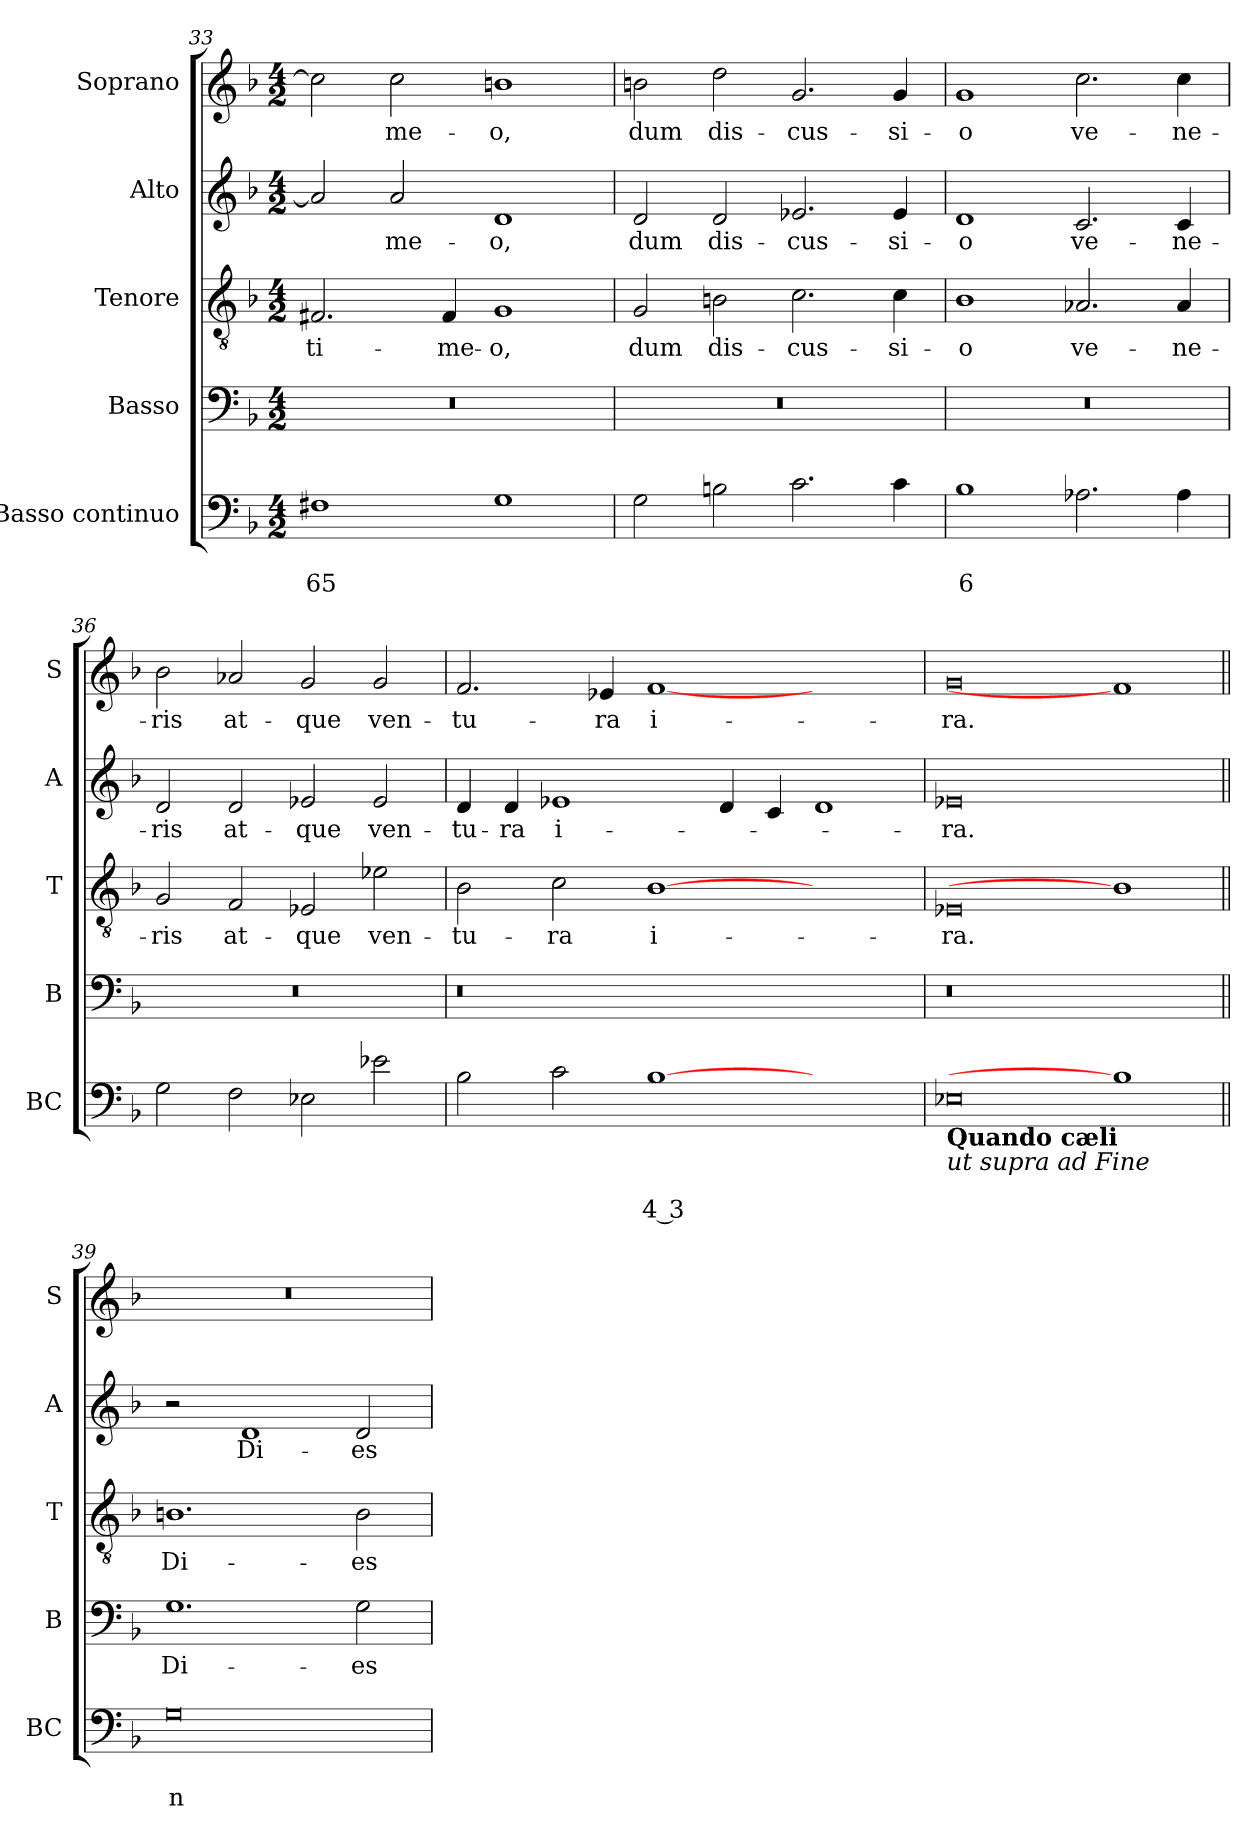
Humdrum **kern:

**kern	**text	**text	**kern	**text	**kern	**text	**kern	**text	**kern	**text
*part5	*part5	*part5	*part4	*part4	*part3	*part3	*part2	*part2	*part1	*part1
*staff5	*staff5	*staff5	*staff4	*staff4	*staff3	*staff3	*staff2	*staff2	*staff1	*staff1
*I"Basso continuo	*	*	*I"Basso	*	*I"Tenore	*	*I"Alto	*	*I"Soprano	*
*I'BC	*	*	*I'B	*	*I'T	*	*I'A	*	*I'S	*
!!LO:LB:g=z
*clefF4	*	*	*clefF4	*	*clefGv2	*	*clefG2	*	*clefG2	*
*k[b-]	*	*	*k[b-]	*	*k[b-]	*	*k[b-]	*	*k[b-]	*
*F:	*	*	*F:	*	*F:	*	*F:	*	*F:	*
*M4/2	*	*	*M4/2	*	*M4/2	*	*M4/2	*	*M4/2	*
=33	=33	=33	=33	=33	=33	=33	=33	=33	=33	=33
!	!	!LO:LY:b	!	!	!	!	!	!	!	!
!	!	!	!	!	!	!LO:LY:b	!	!	!	!
1F#X	.	65	0r	.	2.F#X/	ti-	2a/]	.	2cc\]	.
!	!	!	!	!	!	!	!	!LO:LY:b	!	!
!	!	!	!	!	!	!	!	!	!	!LO:LY:b
.	.	.	.	.	.	.	2a/	-me-	2cc\	-me-
!	!	!	!	!	!	!LO:LY:b	!	!	!	!
.	.	.	.	.	4F#/	-me-	.	.	.	.
!	!	!	!	!	!	!LO:LY:b	!	!	!	!
!	!	!	!	!	!	!	!	!LO:LY:b	!	!
!	!	!	!	!	!	!	!	!	!	!LO:LY:b
1G	.	.	.	.	1G	-o,	1d	-o,	1bn	-o,
=34	=34	=34	=34	=34	=34	=34	=34	=34	=34	=34
!	!	!	!	!	!	!LO:LY:b	!	!	!	!
!	!	!	!	!	!	!	!	!LO:LY:b	!	!
!	!	!	!	!	!	!	!	!	!	!LO:LY:b
2G\	.	.	0r	.	2G/	dum	2d/	dum	2bn\	dum
!	!	!	!	!	!	!LO:LY:b	!	!	!	!
!	!	!	!	!	!	!	!	!LO:LY:b	!	!
!	!	!	!	!	!	!	!	!	!	!LO:LY:b
2Bn\	.	.	.	.	2Bn\	dis-	2d/	dis-	2dd\	dis-
!	!	!	!	!	!	!LO:LY:b	!	!	!	!
!	!	!	!	!	!	!	!	!LO:LY:b	!	!
!	!	!	!	!	!	!	!	!	!	!LO:LY:b
2.c\	.	.	.	.	2.c\	-cus-	2.e-X/	-cus-	2.g/	-cus-
!	!	!	!	!	!	!LO:LY:b	!	!	!	!
!	!	!	!	!	!	!	!	!LO:LY:b	!	!
!	!	!	!	!	!	!	!	!	!	!LO:LY:b
4c\	.	.	.	.	4c\	-si-	4e-/	-si-	4g/	-si-
=35	=35	=35	=35	=35	=35	=35	=35	=35	=35	=35
!	!	!LO:LY:b	!	!	!	!	!	!	!	!
!	!	!	!	!	!	!LO:LY:b	!	!	!	!
!	!	!	!	!	!	!	!	!LO:LY:b	!	!
!	!	!	!	!	!	!	!	!	!	!LO:LY:b
1B-	.	6	0r	.	1B-	-o	1d	-o	1g	-o
!	!	!	!	!	!	!LO:LY:b	!	!	!	!
!	!	!	!	!	!	!	!	!LO:LY:b	!	!
!	!	!	!	!	!	!	!	!	!	!LO:LY:b
2.A-X\	.	.	.	.	2.A-X/	ve-	2.c/	ve-	2.cc\	ve-
!	!	!	!	!	!	!LO:LY:b	!	!	!	!
!	!	!	!	!	!	!	!	!LO:LY:b	!	!
!	!	!	!	!	!	!	!	!	!	!LO:LY:b
4A-\	.	.	.	.	4A-/	-ne-	4c/	-ne-	4cc\	-ne-
=36	=36	=36	=36	=36	=36	=36	=36	=36	=36	=36
!	!	!	!	!	!	!LO:LY:b	!	!	!	!
!	!	!	!	!	!	!	!	!LO:LY:b	!	!
!	!	!	!	!	!	!	!	!	!	!LO:LY:b
2G\	.	.	0r	.	2G/	-ris	2d/	-ris	2b-\	-ris
!	!	!	!	!	!	!LO:LY:b	!	!	!	!
!	!	!	!	!	!	!	!	!LO:LY:b	!	!
!	!	!	!	!	!	!	!	!	!	!LO:LY:b
2F\	.	.	.	.	2F/	at-	2d/	at-	2a-X/	at-
!	!	!	!	!	!	!LO:LY:b	!	!	!	!
!	!	!	!	!	!	!	!	!LO:LY:b	!	!
!	!	!	!	!	!	!	!	!	!	!LO:LY:b
2E-X\	.	.	.	.	2E-X/	-que	2e-X/	-que	2g/	-que
!	!	!	!	!	!	!LO:LY:b	!	!	!	!
!	!	!	!	!	!	!	!	!LO:LY:b	!	!
!	!	!	!	!	!	!	!	!	!	!LO:LY:b
2e-X\	.	.	.	.	2e-X\	ven-	2e-/	ven-	2g/	ven-
=37	=37	=37	=37	=37	=37	=37	=37	=37	=37	=37
!	!	!	!	!	!	!LO:LY:b	!	!	!	!
!	!	!	!	!	!	!	!	!LO:LY:b	!	!
!	!	!	!	!	!	!	!	!	!	!LO:LY:b
2B-\	.	.	0r	.	2B-\	-tu-	4d/	-tu-	2.f/	-tu-
!	!	!	!	!	!	!	!	!LO:LY:b	!	!
.	.	.	.	.	.	.	4d/	-ra	.	.
!	!	!	!	!	!	!LO:LY:b	!	!	!	!
!	!	!	!	!	!	!	!	!LO:LY:b	!	!
2c\	.	.	.	.	2c\	-ra	1e-X	i-	.	.
!	!	!	!	!	!	!	!	!	!	!LO:LY:b
.	.	.	.	.	.	.	.	.	4e-X/	-ra
!	!	!LO:LY:b	!	!	!	!	!	!	!	!
!	!	!	!	!	!	!LO:LY:b	!	!	!	!
!	!	!	!	!	!	!	!	!	!	!LO:LY:b
[1B-	.	4 3	.	.	[1B-	i-	.	.	[1f	i-
.	.	.	.	.	.	.	4d/	.	.	.
.	.	.	.	.	.	.	4c/	.	.	.
1ryy	.	.	1ryy	.	1ryy	.	1d	.	1ryy	.
=38	=38	=38	=38	=38	=38	=38	=38	=38	=38	=38
!	!	!	!	!	!	!LO:LY:b	!	!	!	!
!	!	!	!	!	!	!	!	!LO:LY:b	!	!
!LO:TX:b:B:t=Quando cæli	!	!	!	!	!	!	!	!	!	!
!LO:TX:b:i:t=ut supra ad Fine	!	!	!	!	!	!	!	!	!	!
!	!	!	!	!	!	!	!	!	!	!LO:LY:b
0E-X	.	.	0r	.	0E-X	-ra.	0e-X	-ra.	0g	-ra.
1B-]	.	.	1ryy	.	1B-]	.	1ryy	.	1f]	.
!!LO:LB:g=z
=39||	=39||	=39||	=39||	=39||	=39||	=39||	=39||	=39||	=39||	=39||
!	!	!LO:LY:b	!	!	!	!	!	!	!	!
!	!	!	!	!LO:LY:b	!	!	!	!	!	!
!	!	!	!	!	!	!LO:LY:b	!	!	!	!
0G	.	n	1.G	Di-	1.Bn	Di-	2r	.	0r	.
!	!	!	!	!	!	!	!	!LO:LY:b	!	!
.	.	.	.	.	.	.	1d	Di-	.	.
!	!	!	!	!LO:LY:b	!	!	!	!	!	!
!	!	!	!	!	!	!LO:LY:b	!	!	!	!
!	!	!	!	!	!	!	!	!LO:LY:b	!	!
.	.	.	2G\	-es	2B\	-es	2d/	-es	.	.
=	=	=	=	=	=	=	=	=	=	=
*-	*-	*-	*-	*-	*-	*-	*-	*-	*-	*-
